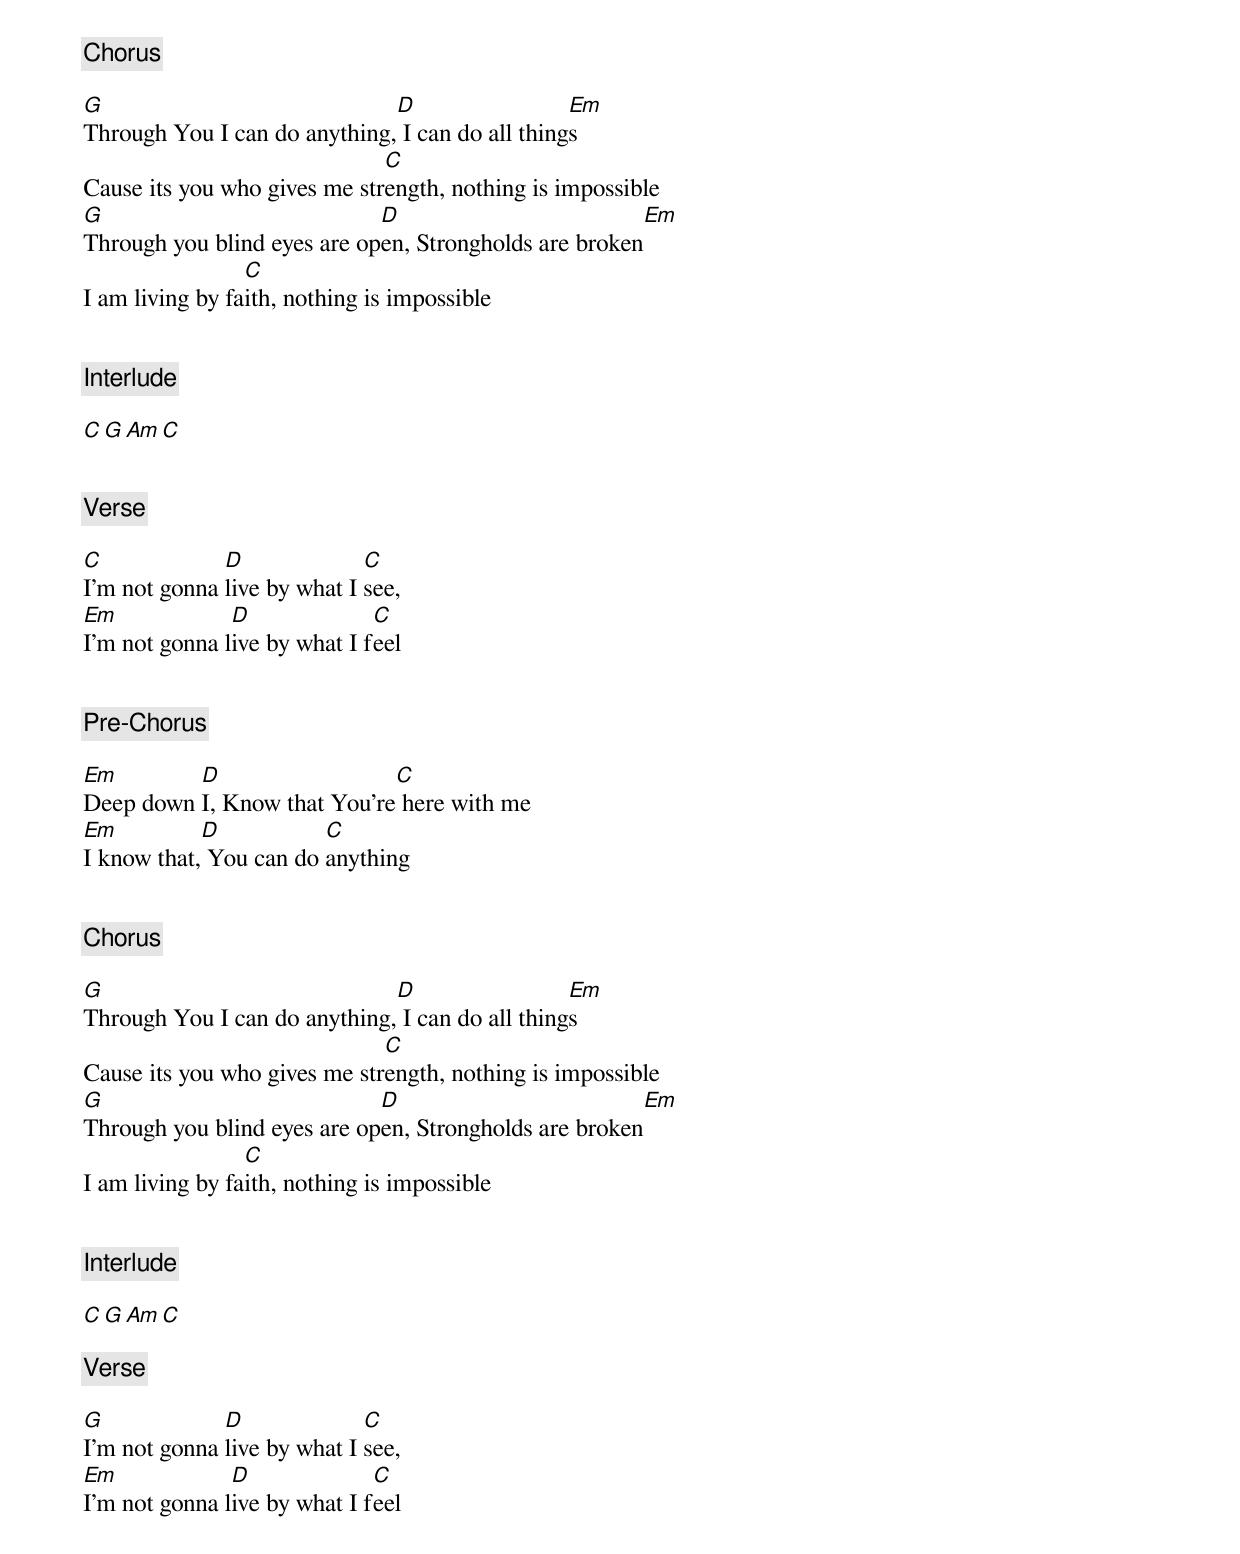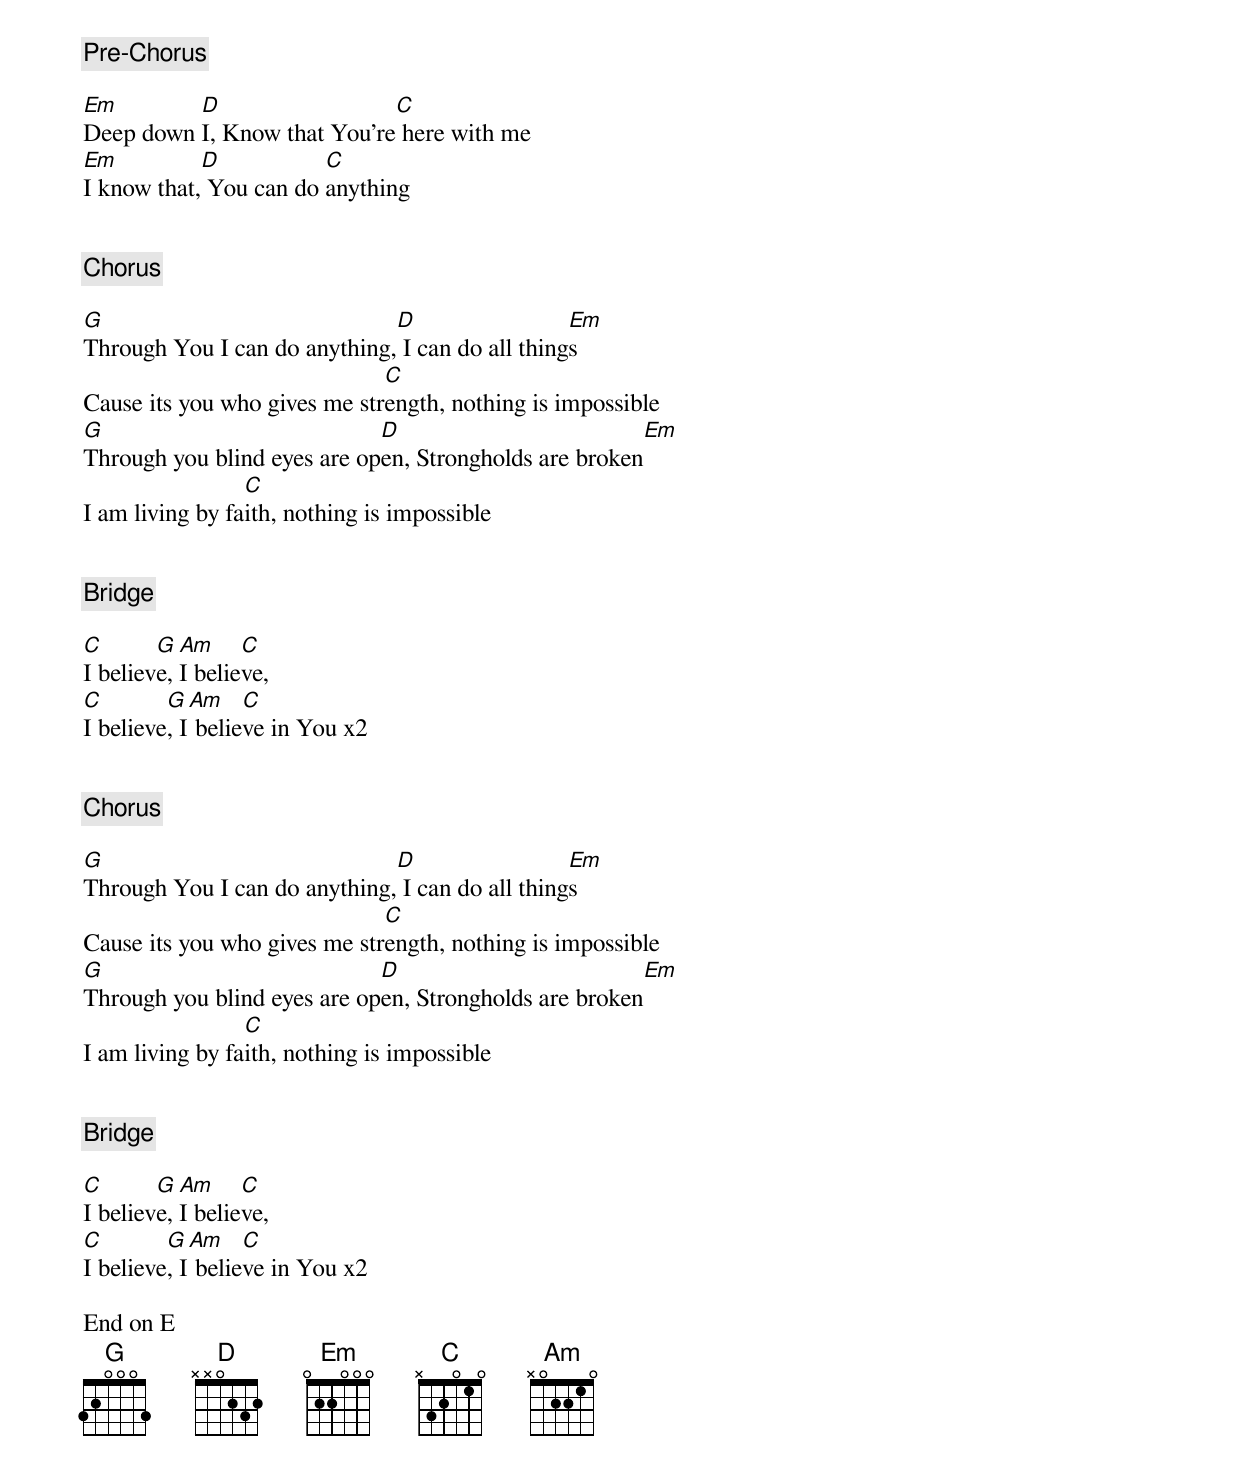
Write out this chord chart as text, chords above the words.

[Chorus]

G                             D                  Em
Through You I can do anything, I can do all things
                              C
Cause its you who gives me strength, nothing is impossible
G                            D                         Em
Through you blind eyes are open, Strongholds are broken
                 C
I am living by faith, nothing is impossible


[Interlude]

C G Am C


[Verse]

C             D              C
I'm not gonna live by what I see,
Em             D              C
I'm not gonna live by what I feel


[Pre-Chorus]

Em        D                  C
Deep down I, Know that You're here with me
Em          D           C
I know that, You can do anything


[Chorus]

G                             D                  Em
Through You I can do anything, I can do all things
                              C
Cause its you who gives me strength, nothing is impossible
G                            D                         Em
Through you blind eyes are open, Strongholds are broken
                 C
I am living by faith, nothing is impossible


[Interlude]

C G Am C

[Verse]

G             D              C
I'm not gonna live by what I see,
Em             D              C
I'm not gonna live by what I feel

[Pre-Chorus]

Em        D                  C
Deep down I, Know that You're here with me
Em          D           C
I know that, You can do anything


[Chorus]

G                             D                  Em
Through You I can do anything, I can do all things
                              C
Cause its you who gives me strength, nothing is impossible
G                            D                         Em
Through you blind eyes are open, Strongholds are broken
                 C
I am living by faith, nothing is impossible


[Bridge]

C       G  Am     C
I believe, I believe,
C        G  Am    C
I believe, I believe in You x2


[Chorus]

G                             D                  Em
Through You I can do anything, I can do all things
                              C
Cause its you who gives me strength, nothing is impossible
G                            D                         Em
Through you blind eyes are open, Strongholds are broken
                 C
I am living by faith, nothing is impossible


[Bridge]

C       G  Am     C
I believe, I believe,
C        G  Am    C
I believe, I believe in You x2

End on E
